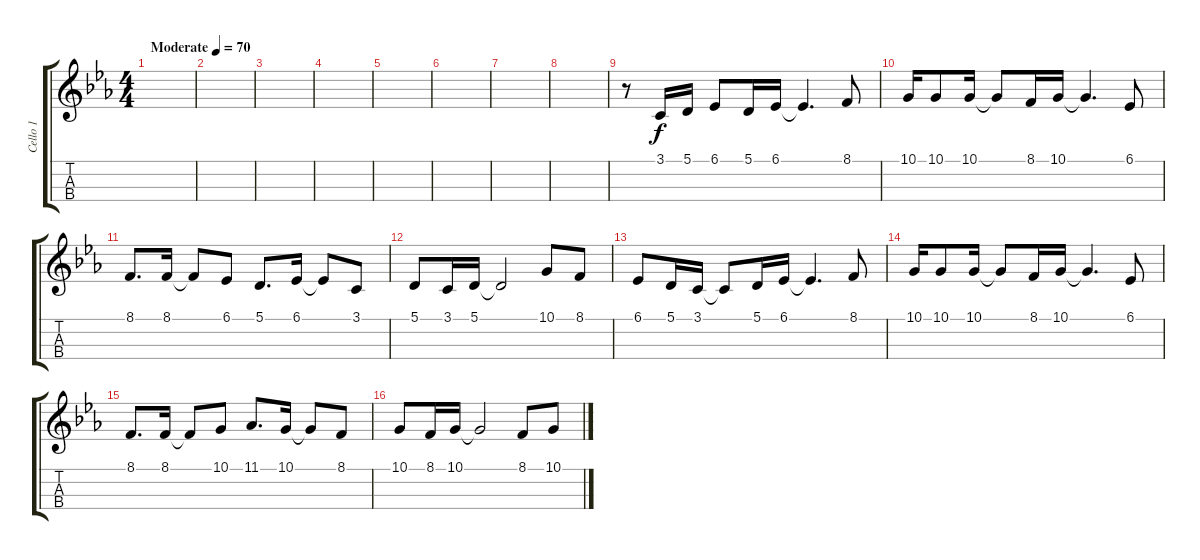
\track ("Cello 1" "Cello 1") {instrument cello}
\staff {score tabs}
\tuning (A3 D3 G2 C2) {hide}
\ts (4 4)
\tempo (70 "Moderate")
\clef g2
\ks eb
|
|
|
|
|
|
|
|
r.8 3.1.16 5.1.16 6.1.8 5.1.16 6.1.16 6.1{t}.4{d} 8.1.8 |
10.1.16 10.1.8 10.1.16 10.1{t}.8 8.1.16 10.1.16 10.1{t}.4{d} 6.1.8 |
8.1.8{d} 8.1.16 8.1{t}.8 6.1.8 5.1.8{d} 6.1.16 6.1{t}.8 3.1.8 |
5.1.8 3.1.16 5.1.16 5.1{t}.2 10.1.8 8.1.8 |
6.1.8 5.1.16 3.1.16 3.1{t}.8 5.1.16 6.1.16 6.1{t}.4{d} 8.1.8 |
10.1.16 10.1.8 10.1.16 10.1{t}.8 8.1.16 10.1.16 10.1{t}.4{d} 6.1.8 |
8.1.8{d} 8.1.16 8.1{t}.8 10.1.8 11.1.8{d} 10.1.16 10.1{t}.8 8.1.8 |
10.1.8 8.1.16 10.1.16 10.1{t}.2 8.1.8 10.1.8
